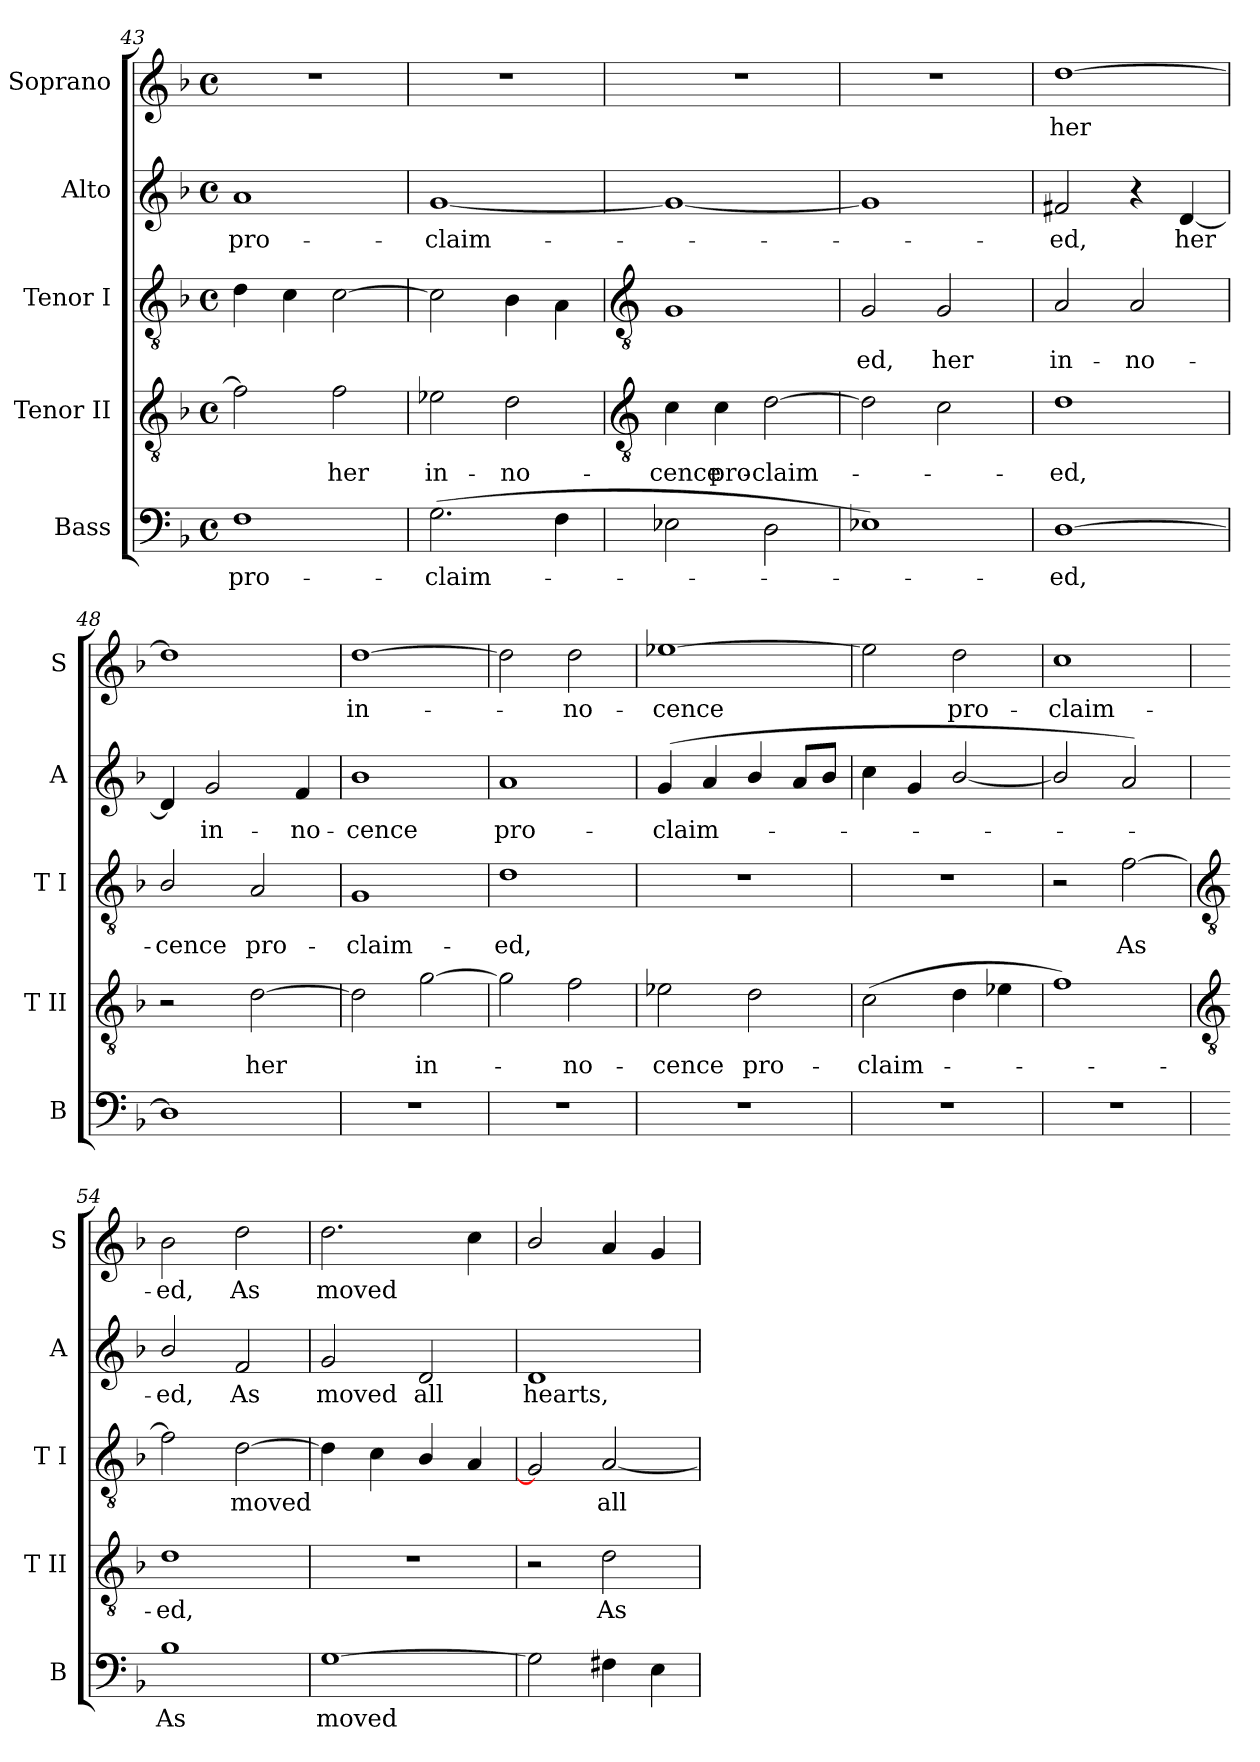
**kern	**text	**kern	**text	**kern	**text	**kern	**text	**kern	**text
*part5	*part5	*part4	*part4	*part3	*part3	*part2	*part2	*part1	*part1
*staff5	*staff5	*staff4	*staff4	*staff3	*staff3	*staff2	*staff2	*staff1	*staff1
*I"Bass	*	*I"Tenor II	*	*I"Tenor I	*	*I"Alto	*	*I"Soprano	*
*I'B	*	*I'T II	*	*I'T I	*	*I'A	*	*I'S	*
*clefF4	*	*clefGv2	*	*clefGv2	*	*clefG2	*	*clefG2	*
*k[b-]	*	*k[b-]	*	*k[b-]	*	*k[b-]	*	*k[b-]	*
*F:	*	*F:	*	*F:	*	*F:	*	*F:	*
*M4/4	*	*M4/4	*	*M4/4	*	*M4/4	*	*M4/4	*
*met(c)	*	*met(c)	*	*met(c)	*	*met(c)	*	*met(c)	*
=43	=43	=43	=43	=43	=43	=43	=43	=43	=43
!	!LO:LY:b	!	!	!	!	!	!LO:LY:b	!	!
1F	pro-	2f]	.	4d	.	1a	pro-	1r	.
.	.	.	.	4c	.	.	.	.	.
!	!	!	!LO:LY:b	!	!	!	!	!	!
.	.	2f	her	[2c	.	.	.	.	.
=44	=44	=44	=44	=44	=44	=44	=44	=44	=44
!	!LO:LY:b	!	!LO:LY:b	!	!	!	!LO:LY:b	!	!
(>2.G	-claim-	2e-X	in-	2c]	.	[1g	-claim-	1r	.
!	!	!	!LO:LY:b	!	!	!	!	!	!
.	.	2d	-no-	4B-	.	.	.	.	.
4F	.	.	.	4A\	.	.	.	.	.
!!LO:LB:g=z
=45	=45	=45	=45	=45	=45	=45	=45	=45	=45
*	*	*clefGv2	*	*clefGv2	*	*	*	*	*
!	!	!	!LO:LY:b	!	!	!	!	!	!
2E-X	.	4c	-cence	1G	.	1g_	.	1r	.
!	!	!	!LO:LY:b	!	!	!	!	!	!
.	.	4c	pro-	.	.	.	.	.	.
!	!	!	!LO:LY:b	!	!	!	!	!	!
2D	.	[2d	-claim-	.	.	.	.	.	.
=46	=46	=46	=46	=46	=46	=46	=46	=46	=46
!	!	!	!	!	!LO:LY:b	!	!	!	!
1E-X)	.	2d]	.	2G	ed,	1g]	.	1r	.
!	!	!	!	!	!LO:LY:b	!	!	!	!
.	.	2c	.	2G	her	.	.	.	.
=47	=47	=47	=47	=47	=47	=47	=47	=47	=47
!	!LO:LY:b	!	!LO:LY:b	!	!LO:LY:b	!	!LO:LY:b	!	!LO:LY:b
[1D	ed,	1d	ed,	2A	in-	2f#X	ed,	[1dd	her
!	!	!	!	!	!LO:LY:b	!	!	!	!
.	.	.	.	2A	-no-	4r	.	.	.
!	!	!	!	!	!	!	!LO:LY:b	!	!
.	.	.	.	.	.	[4d	her	.	.
=48	=48	=48	=48	=48	=48	=48	=48	=48	=48
!	!	!	!	!	!LO:LY:b	!	!	!	!
1D]	.	2r	.	2B-/	-cence	4d]	.	1dd]	.
!	!	!	!	!	!	!	!LO:LY:b	!	!
.	.	.	.	.	.	2g	in-	.	.
!	!	!	!LO:LY:b	!	!LO:LY:b	!	!	!	!
.	.	[2d	her	2A	pro-	.	.	.	.
!	!	!	!	!	!	!	!LO:LY:b	!	!
.	.	.	.	.	.	4f	-no-	.	.
=49	=49	=49	=49	=49	=49	=49	=49	=49	=49
!	!	!	!	!	!LO:LY:b	!	!LO:LY:b	!	!LO:LY:b
1r	.	2d]	.	1G	-claim-	1b-	-cence	[1dd	in-
!	!	!	!LO:LY:b	!	!	!	!	!	!
.	.	[2g	in-	.	.	.	.	.	.
=50	=50	=50	=50	=50	=50	=50	=50	=50	=50
!	!	!	!	!	!LO:LY:b	!	!LO:LY:b	!	!
1r	.	2g]	.	1d	-ed,	1a	pro-	2dd]	.
!	!	!	!LO:LY:b	!	!	!	!	!	!LO:LY:b
.	.	2f	no-	.	.	.	.	2dd	no-
=51	=51	=51	=51	=51	=51	=51	=51	=51	=51
!	!	!	!LO:LY:b	!	!	!	!LO:LY:b	!	!LO:LY:b
1r	.	2e-X	-cence	1r	.	(<4g	-claim-	[1ee-X	-cence
.	.	.	.	.	.	4a	.	.	.
!	!	!	!LO:LY:b	!	!	!	!	!	!
.	.	2d	pro-	.	.	4b-/	.	.	.
.	.	.	.	.	.	8aL	.	.	.
.	.	.	.	.	.	8b-J	.	.	.
=52	=52	=52	=52	=52	=52	=52	=52	=52	=52
!	!	!	!LO:LY:b	!	!	!	!	!	!
1r	.	(>2c	-claim-	1r	.	4cc	.	2ee-]	.
.	.	.	.	.	.	4g	.	.	.
!	!	!	!	!	!	!	!	!	!LO:LY:b
.	.	4d	.	.	.	[2b-/	.	2dd	pro-
.	.	4e-X	.	.	.	.	.	.	.
=53	=53	=53	=53	=53	=53	=53	=53	=53	=53
!	!	!	!	!	!	!	!	!	!LO:LY:b
1r	.	1f)	.	2r	.	2b-/]	.	1cc	-claim-
!	!	!	!	!	!LO:LY:b	!	!	!	!
.	.	.	.	[2f	As	2a)	.	.	.
!!LO:LB:g=z
=54	=54	=54	=54	=54	=54	=54	=54	=54	=54
*	*	*clefGv2	*	*clefGv2	*	*	*	*	*
!	!LO:LY:b	!	!LO:LY:b	!	!	!	!LO:LY:b	!	!LO:LY:b
1B-	As	1d	ed,	2f]	.	2b-/	ed,	2b-	-ed,
!	!	!	!	!	!LO:LY:b	!	!LO:LY:b	!	!LO:LY:b
.	.	.	.	[2d	moved	2f	As	2dd	As
=55	=55	=55	=55	=55	=55	=55	=55	=55	=55
!	!LO:LY:b	!	!	!	!	!	!LO:LY:b	!	!LO:LY:b
[1G	moved	1r	.	4d]	.	2g	moved	2.dd	moved
.	.	.	.	4c	.	.	.	.	.
!	!	!	!	!	!	!	!LO:LY:b	!	!
.	.	.	.	4B-/	.	2d	all	.	.
.	.	.	.	4A	.	.	.	4cc	.
=56	=56	=56	=56	=56	=56	=56	=56	=56	=56
!	!	!	!	!	!	!	!LO:LY:b	!	!
2G]	.	2r	.	2G]	.	1d	hearts,	2b-/	.
!	!	!	!LO:LY:b	!	!LO:LY:b	!	!	!	!
4F#X	.	2d	As	[2A	all	.	.	4a	.
4E	.	.	.	.	.	.	.	4g	.
=	=	=	=	=	=	=	=	=	=
*-	*-	*-	*-	*-	*-	*-	*-	*-	*-
